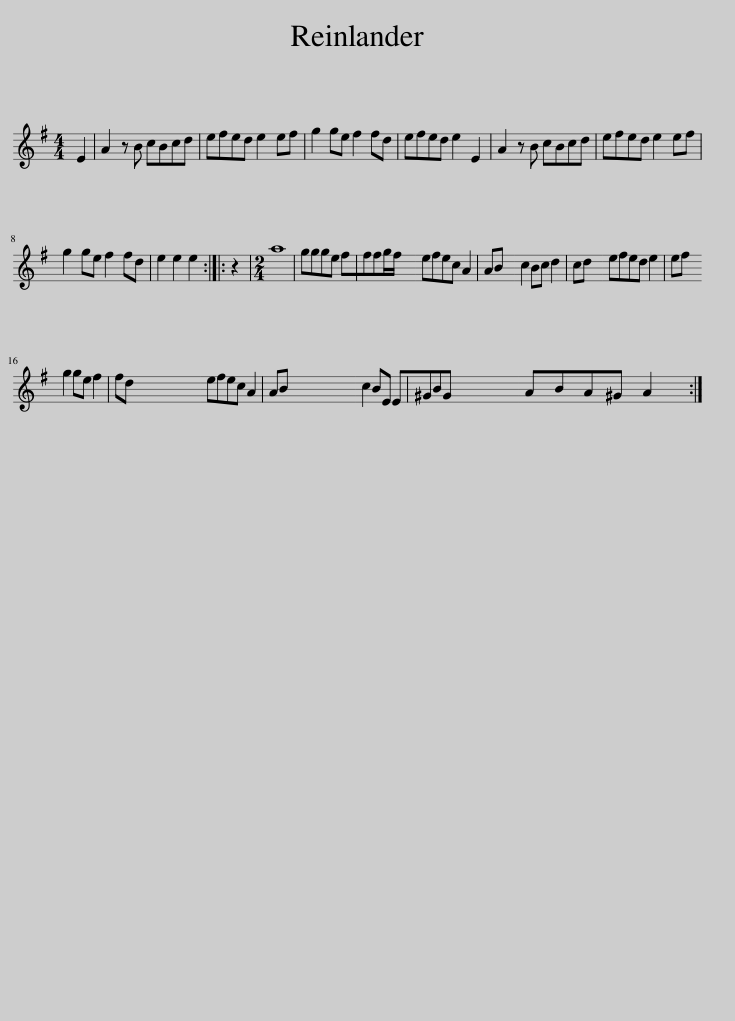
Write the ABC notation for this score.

X:1
L:1/8
M:4/4
I:linebreak $
K:G
V:1 treble
V:1
 E2 | A2 z B cBcd | efed e2 ef | g2 ge f2 fd | efed e2 E2 | %5
 A2 z B cBcd | efed e2 ef |$ g2 ge f2 fd | e2 e2 e2 :: z2 | %10
[M:2/4] a8 | ggge fffg/f/ | efec A2 AB | c2 Bc d2 cd | efed e2 ef |$ %15
 g2 ge f2 fd | efec A2 AB | c2 BE E^GBG | ABA^G A2 :| %19
